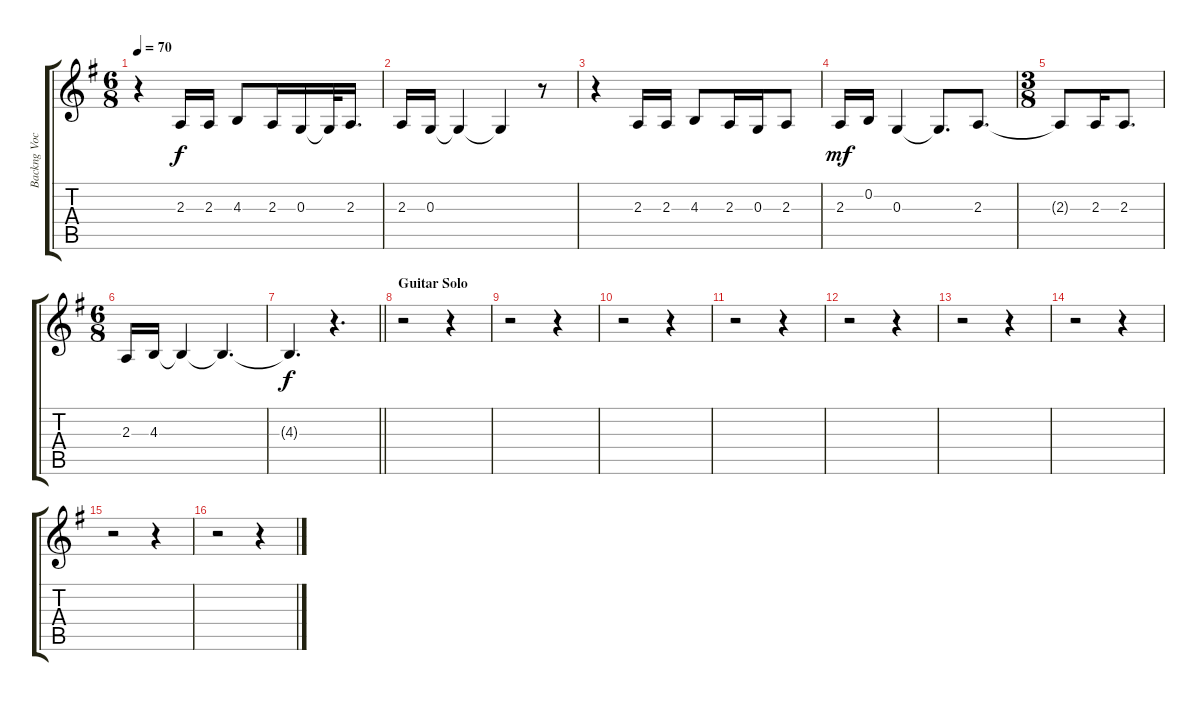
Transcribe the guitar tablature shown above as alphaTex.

\track ("Backng Vocals" "Backng Voc") {instrument voiceoohs}
\staff {score tabs}
\tuning (E4 B3 G3 D3 A2 E2) {hide}
\ts (6 8)
\tempo 70
\clef g2
\ks g
r.4{dy f} 2.3.16 2.3.16 4.3.8 2.3.16 0.3.16 0.3{t}.32 2.3.16{d} |
2.3.16 0.3.16 0.3{t}.4 0.3{t}.4 r.8 |
r.4 2.3.16 2.3.16 4.3.8 2.3.16 0.3.16 2.3.8 |
2.3.16{dy mf} 0.2.16 0.3.4 0.3{t}.8{d} 2.3.8{d} |
\ts (3 8)
2.3{t}.8 2.3.16 2.3.8{d} |
\ts (6 8)
2.3.16 4.3.16 4.3{t}.4 4.3{t}.4{d} |
\barLineRight lightlight
4.3{t}.4{d dy f} r.4{d} |
\section ("" "Guitar Solo")
r.2 r.4 |
r.2 r.4 |
r.2 r.4 |
r.2 r.4 |
r.2 r.4 |
r.2 r.4 |
r.2 r.4 |
r.2 r.4 |
r.2 r.4
